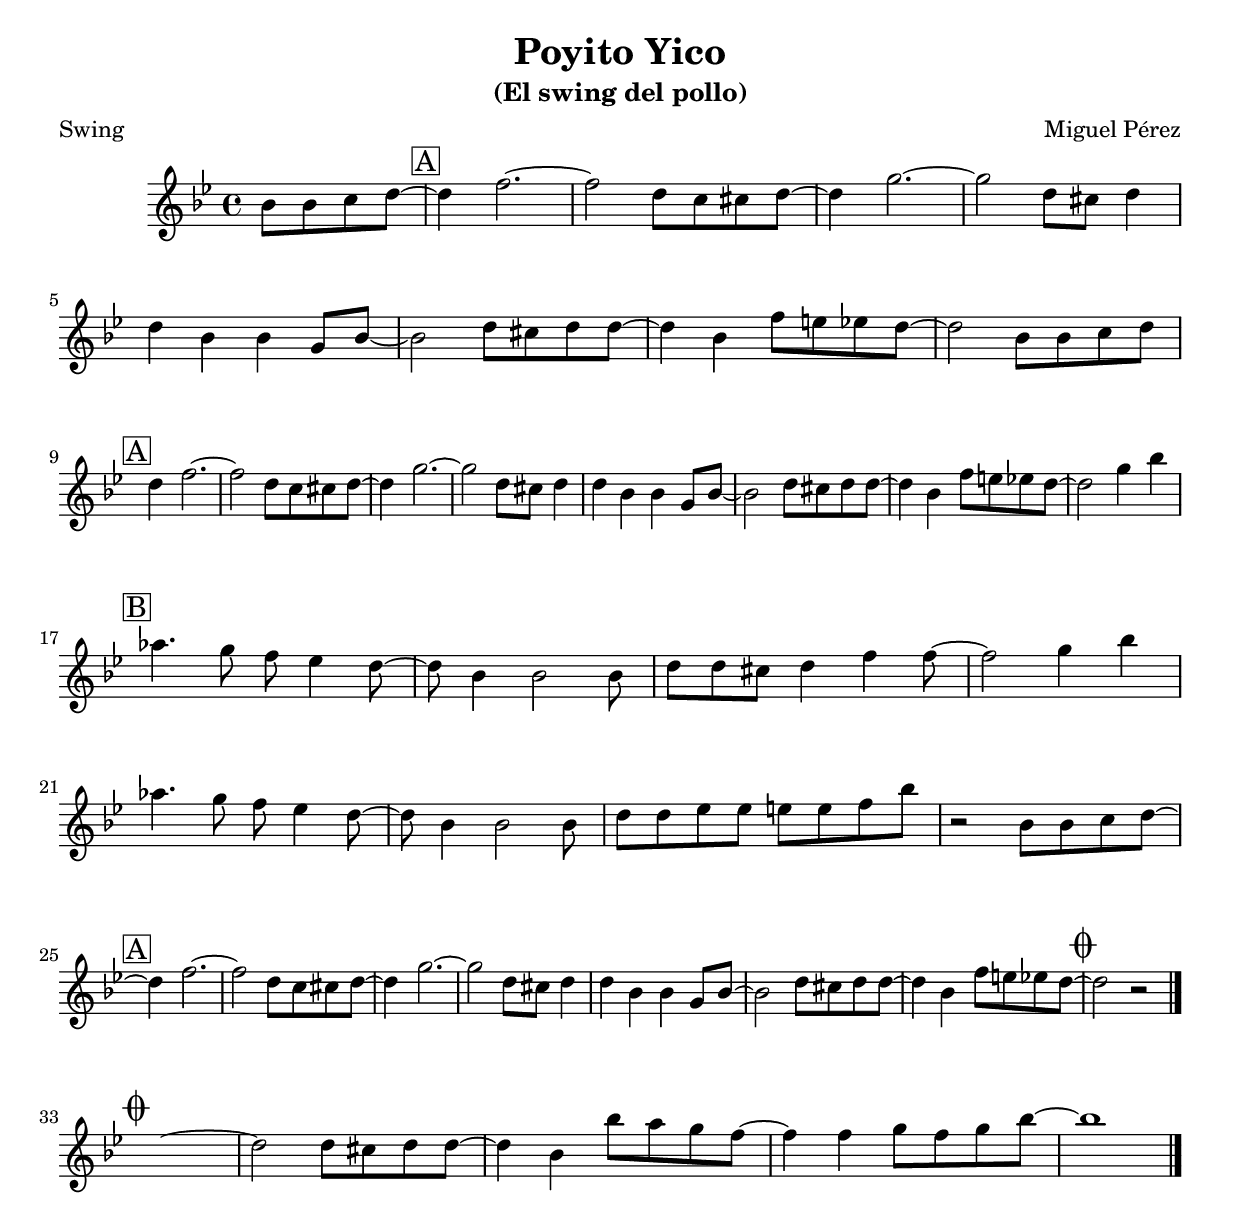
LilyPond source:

\include "headers.ly"

\header {
  title = "Poyito Yico"
  subtitle = "(El swing del pollo)"
  composer = "Miguel Pérez"
  poet = "Swing"
}

cifrado =  \chords {
  \partial 2 r2
  
}

melo = \relative c'' {
  \key bes \major
  
  \partial 2 bes8 bes c d~
 
  
  \mark \parteA
  d4 f2.~ | f2 d8 c cis d~ | d4 g2.~ | g2 d8 cis d4 |
  d bes bes g8 bes~ | bes2 d8 cis d d~ | d4 bes f'8 e ees d~ | d2 bes8 bes c d |
  \break
  
  \mark \parteA
  d4 f2.~ | f2 d8 c cis d~ | d4 g2.~ | g2 d8 cis d4 | 
  d bes bes g8 bes~ | bes2 d8 cis d d~ | d4 bes f'8 e ees d~ | d2 g4 bes |
  \break
  
  \mark \parteB
  aes4. g8 f ees4 d8~ | d8 bes4 bes2 bes8 | 
  d d cis d4 f f8~ | f2 g4 bes |
  aes4. g8 f ees4 d8~ | d8 bes4 bes2 bes8 | 
  d d ees ees e e f bes | r2 bes,8 bes c d~
  \break

  \mark \parteA
  d4 f2.~ | f2 d8 c cis d~ | d4 g2.~ | g2 d8 cis d4 |
  d bes bes g8 bes~ | bes2 d8 cis d d~ | d4 bes f'8 e ees d~ | \coda d2 r2 |
  \fin
  \break
  
  \coda
  \hideNotes 
  d1~ |
  \unHideNotes
  d2 d8 cis d d~ | d4 bes bes'8 a g f~ | f4 f g8 f g bes~ | bes1
   
  \fin
}

<<
  \cifrado
  \melo
>>